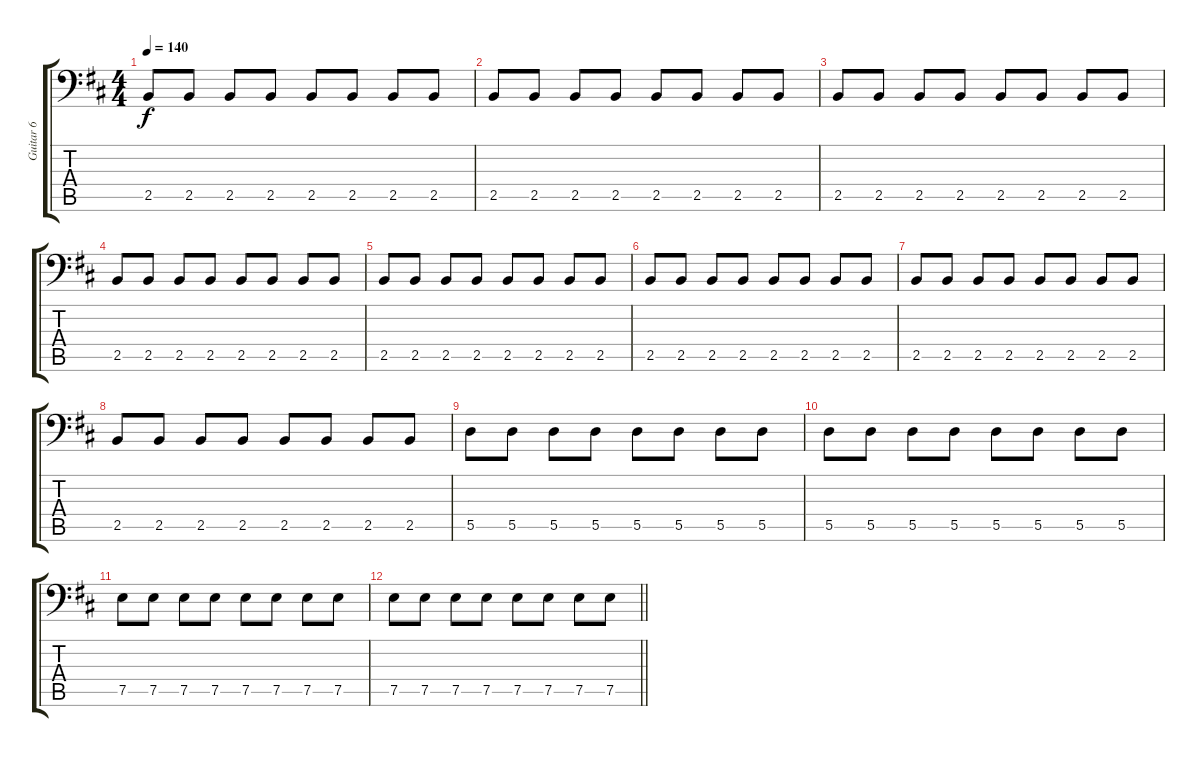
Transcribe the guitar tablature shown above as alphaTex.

\track ("Guitar 6" "Guitar 6") {instrument distortionguitar}
\staff {score tabs}
\tuning (E3 B2 G2 D2 A1 E1) {hide}
\ts (4 4)
\tempo 140
\clef f4
\ks bminor
2.5.8{dy f} 2.5.8 2.5.8 2.5.8 2.5.8 2.5.8 2.5.8 2.5.8 |
2.5.8 2.5.8 2.5.8 2.5.8 2.5.8 2.5.8 2.5.8 2.5.8 |
2.5.8 2.5.8 2.5.8 2.5.8 2.5.8 2.5.8 2.5.8 2.5.8 |
2.5.8 2.5.8 2.5.8 2.5.8 2.5.8 2.5.8 2.5.8 2.5.8 |
2.5.8 2.5.8 2.5.8 2.5.8 2.5.8 2.5.8 2.5.8 2.5.8 |
2.5.8 2.5.8 2.5.8 2.5.8 2.5.8 2.5.8 2.5.8 2.5.8 |
2.5.8 2.5.8 2.5.8 2.5.8 2.5.8 2.5.8 2.5.8 2.5.8 |
2.5.8 2.5.8 2.5.8 2.5.8 2.5.8 2.5.8 2.5.8 2.5.8 |
5.5.8 5.5.8 5.5.8 5.5.8 5.5.8 5.5.8 5.5.8 5.5.8 |
5.5.8 5.5.8 5.5.8 5.5.8 5.5.8 5.5.8 5.5.8 5.5.8 |
7.5.8 7.5.8 7.5.8 7.5.8 7.5.8 7.5.8 7.5.8 7.5.8 |
\barLineRight lightlight
7.5.8 7.5.8 7.5.8 7.5.8 7.5.8 7.5.8 7.5.8 7.5.8
